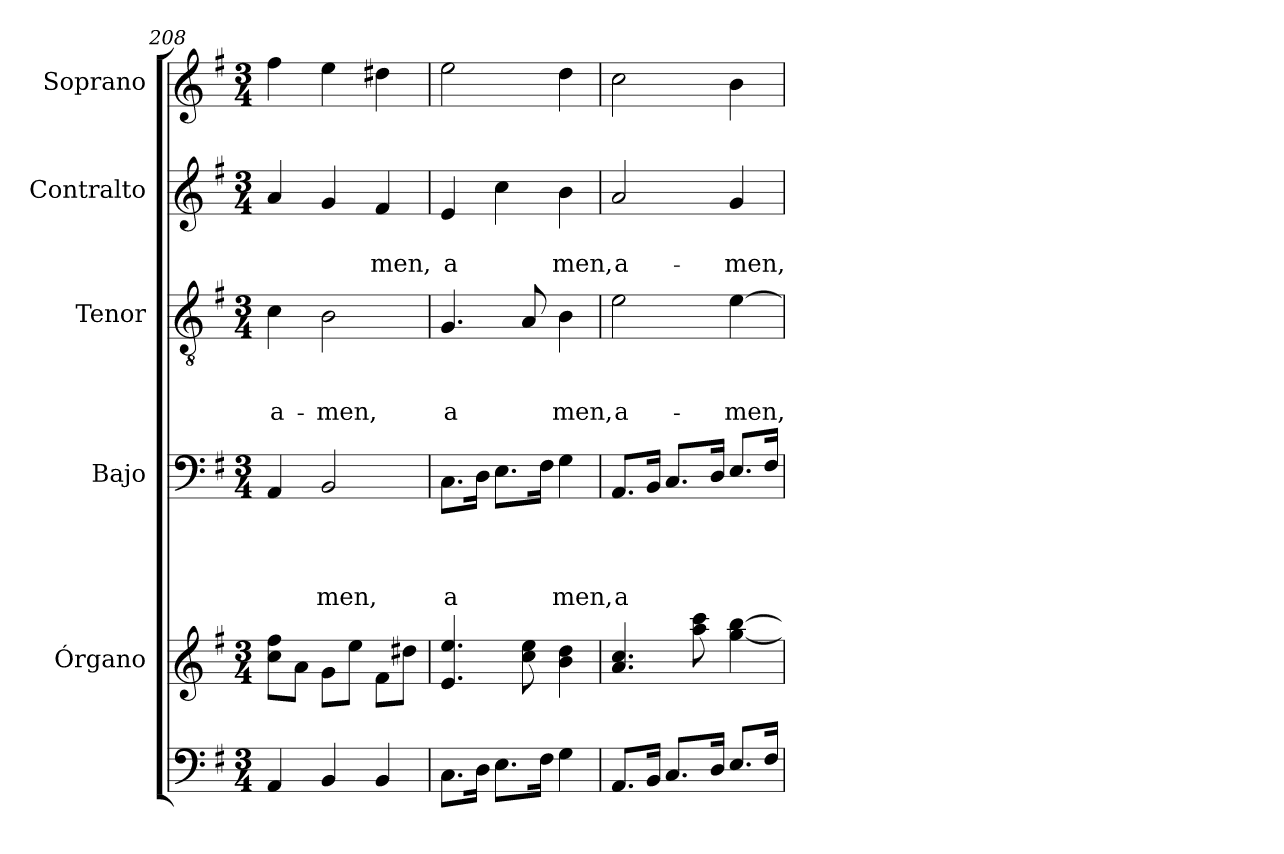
**kern	**kern	**kern	**text	**text	**text	**text	**kern	**text	**text	**text	**kern	**text	**text	**kern
*part6	*part5	*part4	*part4	*part4	*part4	*part4	*part3	*part3	*part3	*part3	*part2	*part2	*part2	*part1
*staff6	*staff5	*staff4	*staff4	*staff4	*staff4	*staff4	*staff3	*staff3	*staff3	*staff3	*staff2	*staff2	*staff2	*staff1
*	*I"Órgano	*I"Bajo	*	*	*	*	*I"Tenor	*	*	*	*I"Contralto	*	*	*I"Soprano
*clefF4	*clefG2	*clefF4	*	*	*	*	*clefGv2	*	*	*	*clefG2	*	*	*clefG2
*k[f#]	*k[f#]	*k[f#]	*	*	*	*	*k[f#]	*	*	*	*k[f#]	*	*	*k[f#]
*G:	*G:	*G:	*	*	*	*	*G:	*	*	*	*G:	*	*	*G:
*M3/4	*M3/4	*M3/4	*	*	*	*	*M3/4	*	*	*	*M3/4	*	*	*M3/4
=208	=208	=208	=208	=208	=208	=208	=208	=208	=208	=208	=208	=208	=208	=208
!	!	!	!	!	!	!	!	!	!	!LO:LY:b	!	!	!	!
4AA/	8cc\ 8ff#\L	4AA/	.	.	.	.	4c\	.	.	a-	4a/	.	.	4ff#\
.	8a\J	.	.	.	.	.	.	.	.	.	.	.	.	.
!	!	!	!	!	!	!LO:LY:b	!	!	!	!LO:LY:b	!	!	!	!
4BB/	8g\L	2BB/	.	.	.	men,	2B\	.	.	-men,	4g/	.	.	4ee\
.	8ee\J	.	.	.	.	.	.	.	.	.	.	.	.	.
!	!	!	!	!	!	!	!	!	!	!	!	!	!LO:LY:b	!
4BB/	8f#\L	.	.	.	.	.	.	.	.	.	4f#/	.	men,	4dd#X\
.	8dd#X\J	.	.	.	.	.	.	.	.	.	.	.	.	.
=209	=209	=209	=209	=209	=209	=209	=209	=209	=209	=209	=209	=209	=209	=209
!	!	!	!	!	!	!LO:LY:b	!	!	!	!LO:LY:b	!	!	!LO:LY:b	!
8.C\L	4.e/ 4.ee/	8.C\L	.	.	.	a	4.G/	.	.	a	4e/	.	a	2ee\
16D\Jk	.	16D\Jk	.	.	.	.	.	.	.	.	.	.	.	.
8.E\L	.	8.E\L	.	.	.	.	.	.	.	.	4cc\	.	.	.
.	8cc\ 8ee\	.	.	.	.	.	8A/	.	.	.	.	.	.	.
16F#\Jk	.	16F#\Jk	.	.	.	.	.	.	.	.	.	.	.	.
!	!	!	!	!	!	!LO:LY:b	!	!	!	!LO:LY:b	!	!	!LO:LY:b	!
4G\	4b\ 4dd\	4G\	.	.	.	men,	4B\	.	.	men,	4b\	.	men,	4dd\
!!LO:LB:g=z
=210	=210	=210	=210	=210	=210	=210	=210	=210	=210	=210	=210	=210	=210	=210
!	!	!	!	!	!	!LO:LY:b	!	!	!	!LO:LY:b	!	!	!LO:LY:b	!
8.AA/L	4.a/ 4.cc/	8.AA/L	.	.	.	a	2e\	.	.	a-	2a/	.	a-	2cc\
16BB/Jk	.	16BB/Jk	.	.	.	.	.	.	.	.	.	.	.	.
8.C/L	.	8.C/L	.	.	.	.	.	.	.	.	.	.	.	.
.	8aa\ 8ccc\	.	.	.	.	.	.	.	.	.	.	.	.	.
16D/Jk	.	16D/Jk	.	.	.	.	.	.	.	.	.	.	.	.
!	!	!	!	!	!	!	!	!	!	!LO:LY:b	!	!	!LO:LY:b	!
8.E/L	[>4gg\ [>4bb\	8.E/L	.	.	.	.	[>4e\	.	.	-men,	4g/	.	-men,	4b\
16F#/Jk	.	16F#/Jk	.	.	.	.	.	.	.	.	.	.	.	.
=	=	=	=	=	=	=	=	=	=	=	=	=	=	=
*-	*-	*-	*-	*-	*-	*-	*-	*-	*-	*-	*-	*-	*-	*-
